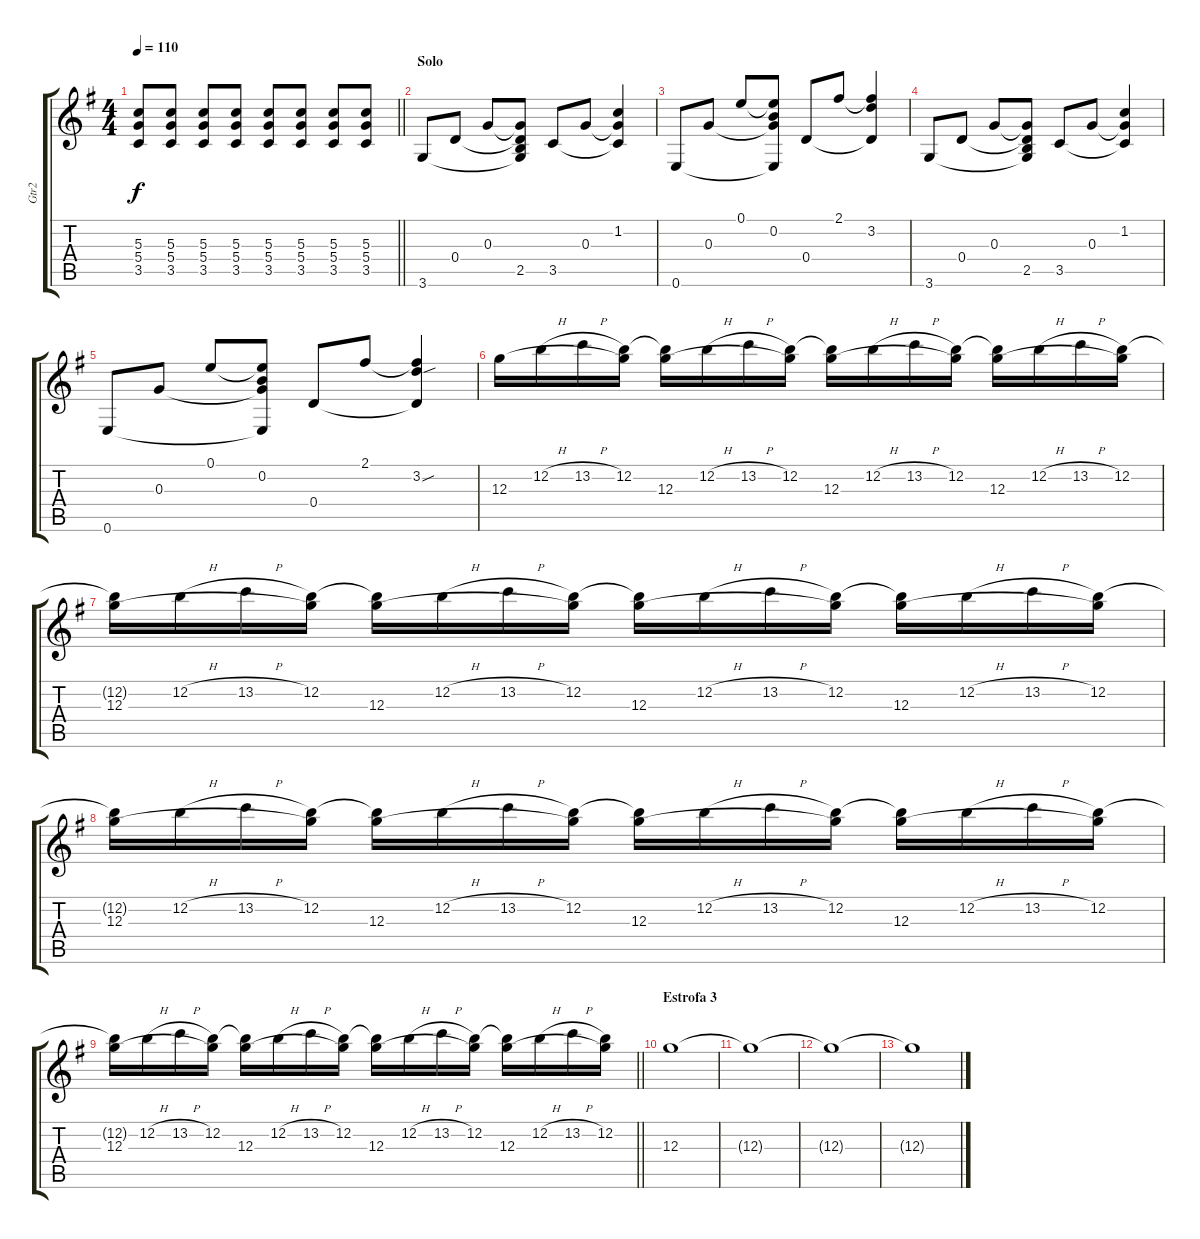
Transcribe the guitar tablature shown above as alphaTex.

\track ("Gtr2" "Gtr2") {instrument distortionguitar}
\staff {score tabs}
\tuning (E4 B3 G3 D3 A2 E2) {hide}
\ts (4 4)
\tempo 110
\clef g2
\barLineRight lightlight
\ks g
(5.3 5.4 3.5).8{dy f} (5.3 5.4 3.5).8 (5.3 5.4 3.5).8 (5.3 5.4 3.5).8 (5.3 5.4 3.5).8 (5.3 5.4 3.5).8 (5.3 5.4 3.5).8 (5.3 5.4 3.5).8 |
\section ("" "Solo")
3.6.8 0.4.8 0.3.8 (0.3{t} 0.4{t} 2.5 3.6{t}).8 3.5.8 0.3.8 (1.2 0.3{t} 3.5{t}).4 |
0.6.8 0.3.8 0.1.8 (0.1{t} 0.2 0.3{t} 0.6{t}).8 0.4.8 2.1.8 (2.1{t} 3.2 0.4{t}).4 |
3.6.8 0.4.8 0.3.8 (0.3{t} 0.4{t} 2.5 3.6{t}).8 3.5.8 0.3.8 (1.2 0.3{t} 3.5{t}).4 |
0.6.8 0.3.8 0.1.8 (0.1{t} 0.2 0.3{t} 0.6{t}).8 0.4.8 2.1.8 (2.1{t} 3.2{sou} 0.4{t}).4 |
12.3.16 12.2{h}.16 13.2{h}.16 (12.2 12.3{t}).16 (12.2{t} 12.3).16 12.2{h}.16 13.2{h}.16 (12.2 12.3{t}).16 (12.2{t} 12.3).16 12.2{h}.16 13.2{h}.16 (12.2 12.3{t}).16 (12.2{t} 12.3).16 12.2{h}.16 13.2{h}.16 (12.2 12.3{t}).16 |
(12.2{t} 12.3).16 12.2{h}.16 13.2{h}.16 (12.2 12.3{t}).16 (12.2{t} 12.3).16 12.2{h}.16 13.2{h}.16 (12.2 12.3{t}).16 (12.2{t} 12.3).16 12.2{h}.16 13.2{h}.16 (12.2 12.3{t}).16 (12.2{t} 12.3).16 12.2{h}.16 13.2{h}.16 (12.2 12.3{t}).16 |
(12.2{t} 12.3).16 12.2{h}.16 13.2{h}.16 (12.2 12.3{t}).16 (12.2{t} 12.3).16 12.2{h}.16 13.2{h}.16 (12.2 12.3{t}).16 (12.2{t} 12.3).16 12.2{h}.16 13.2{h}.16 (12.2 12.3{t}).16 (12.2{t} 12.3).16 12.2{h}.16 13.2{h}.16 (12.2 12.3{t}).16 |
\barLineRight lightlight
(12.2{t} 12.3).16 12.2{h}.16 13.2{h}.16 (12.2 12.3{t}).16 (12.2{t} 12.3).16 12.2{h}.16 13.2{h}.16 (12.2 12.3{t}).16 (12.2{t} 12.3).16 12.2{h}.16 13.2{h}.16 (12.2 12.3{t}).16 (12.2{t} 12.3).16 12.2{h}.16 13.2{h}.16 (12.2 12.3{t}).16 |
\section ("" "Estrofa 3")
12.3.1 |
12.3{t}.1 |
12.3{t}.1 |
12.3{t}.1
